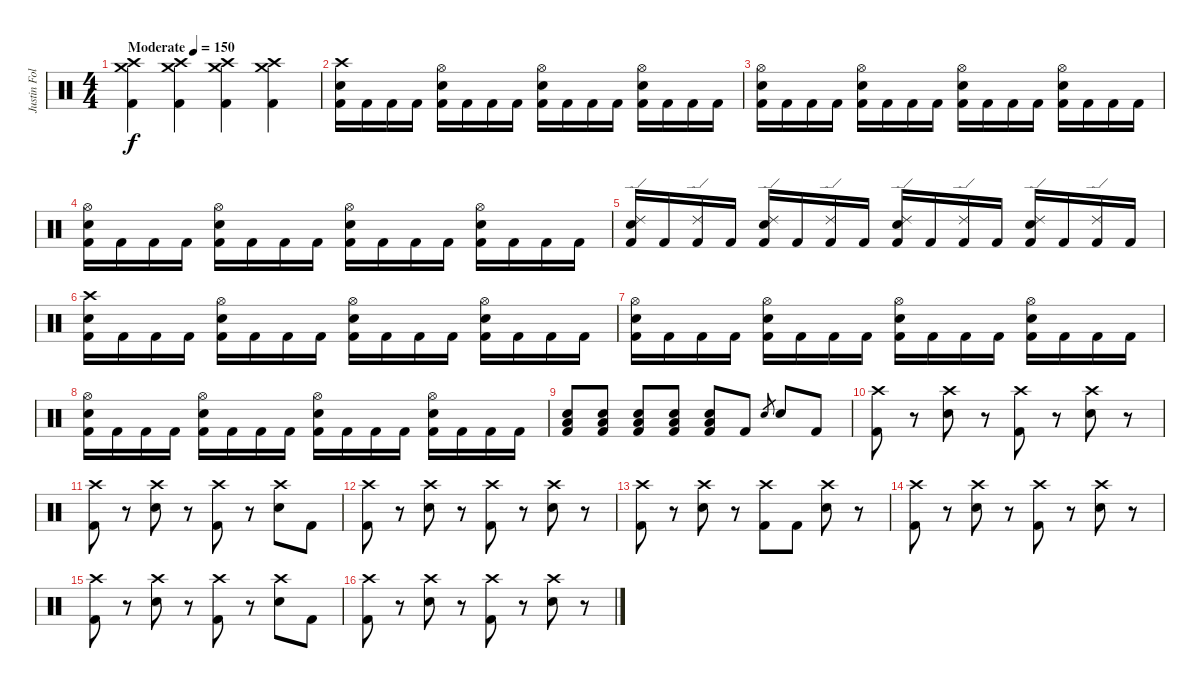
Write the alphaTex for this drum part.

\track ("Justin Foley" "Justin Fol") {instrument percussion}
\staff {score}
\articulation defaults
\ts (4 4)
\tempo (150 "Moderate")
\clef neutral
\ks c
("Crash medium (hit)" "Crash high (hit)" "Kick (hit) 2").4{dy f} ("Crash medium (hit)" "Crash high (hit)" "Kick (hit) 2").4 ("Crash medium (hit)" "Crash high (hit)" "Kick (hit) 2").4 ("Crash medium (hit)" "Crash high (hit)" "Kick (hit) 2").4 |
("Crash high (hit)" "Snare (hit) 2" "Kick (hit) 2").16 "Kick (hit) 2".16 "Kick (hit) 2".16 "Kick (hit) 2".16 ("Hi-Hat (open)" "Snare (hit) 2" "Kick (hit) 2").16 "Kick (hit) 2".16 "Kick (hit) 2".16 "Kick (hit) 2".16 ("Hi-Hat (open)" "Snare (hit) 2" "Kick (hit) 2").16 "Kick (hit) 2".16 "Kick (hit) 2".16 "Kick (hit) 2".16 ("Hi-Hat (open)" "Snare (hit) 2" "Kick (hit) 2").16 "Kick (hit) 2".16 "Kick (hit) 2".16 "Kick (hit) 2".16 |
("Hi-Hat (open)" "Snare (hit) 2" "Kick (hit) 2").16 "Kick (hit) 2".16 "Kick (hit) 2".16 "Kick (hit) 2".16 ("Hi-Hat (open)" "Snare (hit) 2" "Kick (hit) 2").16 "Kick (hit) 2".16 "Kick (hit) 2".16 "Kick (hit) 2".16 ("Hi-Hat (open)" "Snare (hit) 2" "Kick (hit) 2").16 "Kick (hit) 2".16 "Kick (hit) 2".16 "Kick (hit) 2".16 ("Hi-Hat (open)" "Snare (hit) 2" "Kick (hit) 2").16 "Kick (hit) 2".16 "Kick (hit) 2".16 "Kick (hit) 2".16 |
("Hi-Hat (open)" "Snare (hit) 2" "Kick (hit) 2").16 "Kick (hit) 2".16 "Kick (hit) 2".16 "Kick (hit) 2".16 ("Hi-Hat (open)" "Snare (hit) 2" "Kick (hit) 2").16 "Kick (hit) 2".16 "Kick (hit) 2".16 "Kick (hit) 2".16 ("Hi-Hat (open)" "Snare (hit) 2" "Kick (hit) 2").16 "Kick (hit) 2".16 "Kick (hit) 2".16 "Kick (hit) 2".16 ("Hi-Hat (open)" "Snare (hit) 2" "Kick (hit) 2").16 "Kick (hit) 2".16 "Kick (hit) 2".16 "Kick (hit) 2".16 |
("Ride (edge) 2" "Snare (hit) 2" "Kick (hit) 2").16 "Kick (hit) 2".16 ("Ride (edge) 2" "Kick (hit) 2").16 "Kick (hit) 2".16 ("Ride (edge) 2" "Snare (hit) 2" "Kick (hit) 2").16 "Kick (hit) 2".16 ("Ride (edge) 2" "Kick (hit) 2").16 "Kick (hit) 2".16 ("Ride (edge) 2" "Snare (hit) 2" "Kick (hit) 2").16 "Kick (hit) 2".16 ("Ride (edge) 2" "Kick (hit) 2").16 "Kick (hit) 2".16 ("Ride (edge) 2" "Snare (hit) 2" "Kick (hit) 2").16 "Kick (hit) 2".16 ("Ride (edge) 2" "Kick (hit) 2").16 "Kick (hit) 2".16 |
("Crash high (hit)" "Snare (hit) 2" "Kick (hit) 2").16 "Kick (hit) 2".16 "Kick (hit) 2".16 "Kick (hit) 2".16 ("Hi-Hat (open)" "Snare (hit) 2" "Kick (hit) 2").16 "Kick (hit) 2".16 "Kick (hit) 2".16 "Kick (hit) 2".16 ("Hi-Hat (open)" "Snare (hit) 2" "Kick (hit) 2").16 "Kick (hit) 2".16 "Kick (hit) 2".16 "Kick (hit) 2".16 ("Hi-Hat (open)" "Snare (hit) 2" "Kick (hit) 2").16 "Kick (hit) 2".16 "Kick (hit) 2".16 "Kick (hit) 2".16 |
("Hi-Hat (open)" "Snare (hit) 2" "Kick (hit) 2").16 "Kick (hit) 2".16 "Kick (hit) 2".16 "Kick (hit) 2".16 ("Hi-Hat (open)" "Snare (hit) 2" "Kick (hit) 2").16 "Kick (hit) 2".16 "Kick (hit) 2".16 "Kick (hit) 2".16 ("Hi-Hat (open)" "Snare (hit) 2" "Kick (hit) 2").16 "Kick (hit) 2".16 "Kick (hit) 2".16 "Kick (hit) 2".16 ("Hi-Hat (open)" "Snare (hit) 2" "Kick (hit) 2").16 "Kick (hit) 2".16 "Kick (hit) 2".16 "Kick (hit) 2".16 |
("Hi-Hat (open)" "Snare (hit) 2" "Kick (hit) 2").16 "Kick (hit) 2".16 "Kick (hit) 2".16 "Kick (hit) 2".16 ("Hi-Hat (open)" "Snare (hit) 2" "Kick (hit) 2").16 "Kick (hit) 2".16 "Kick (hit) 2".16 "Kick (hit) 2".16 ("Hi-Hat (open)" "Snare (hit) 2" "Kick (hit) 2").16 "Kick (hit) 2".16 "Kick (hit) 2".16 "Kick (hit) 2".16 ("Hi-Hat (open)" "Snare (hit) 2" "Kick (hit) 2").16 "Kick (hit) 2".16 "Kick (hit) 2".16 "Kick (hit) 2".16 |
("Low Floor Tom (hit)" "Snare (hit) 2" "Kick (hit) 2").8 ("Low Floor Tom (hit)" "Snare (hit) 2" "Kick (hit) 2").8 ("Low Floor Tom (hit)" "Snare (hit) 2" "Kick (hit) 2").8 ("Low Floor Tom (hit)" "Snare (hit) 2" "Kick (hit) 2").8 ("Low Floor Tom (hit)" "Snare (hit) 2" "Kick (hit) 2").8 "Kick (hit) 2".8 "Snare (hit) 2".8{gr} "Snare (hit) 2".8 "Kick (hit) 2".8 |
("Crash high (hit)" "Kick (hit) 2").8 r.8 ("Crash high (hit)" "Snare (hit) 2").8 r.8 ("Crash high (hit)" "Kick (hit) 2").8 r.8 ("Crash high (hit)" "Snare (hit) 2").8 r.8 |
("Crash high (hit)" "Kick (hit) 2").8 r.8 ("Crash high (hit)" "Snare (hit) 2").8 r.8 ("Crash high (hit)" "Kick (hit) 2").8 r.8 ("Crash high (hit)" "Snare (hit) 2").8 "Kick (hit) 2".8 |
("Crash high (hit)" "Kick (hit) 2").8 r.8 ("Crash high (hit)" "Snare (hit) 2").8 r.8 ("Crash high (hit)" "Kick (hit) 2").8 r.8 ("Crash high (hit)" "Snare (hit) 2").8 r.8 |
("Crash high (hit)" "Kick (hit) 2").8 r.8 ("Crash high (hit)" "Snare (hit) 2").8 r.8 ("Crash high (hit)" "Kick (hit) 2").8 "Kick (hit) 2".8 ("Crash high (hit)" "Snare (hit) 2").8 r.8 |
("Crash high (hit)" "Kick (hit) 2").8 r.8 ("Crash high (hit)" "Snare (hit) 2").8 r.8 ("Crash high (hit)" "Kick (hit) 2").8 r.8 ("Crash high (hit)" "Snare (hit) 2").8 r.8 |
("Crash high (hit)" "Kick (hit) 2").8 r.8 ("Crash high (hit)" "Snare (hit) 2").8 r.8 ("Crash high (hit)" "Kick (hit) 2").8 r.8 ("Crash high (hit)" "Snare (hit) 2").8 "Kick (hit) 2".8 |
("Crash high (hit)" "Kick (hit) 2").8 r.8 ("Crash high (hit)" "Snare (hit) 2").8 r.8 ("Crash high (hit)" "Kick (hit) 2").8 r.8 ("Crash high (hit)" "Snare (hit) 2").8 r.8
